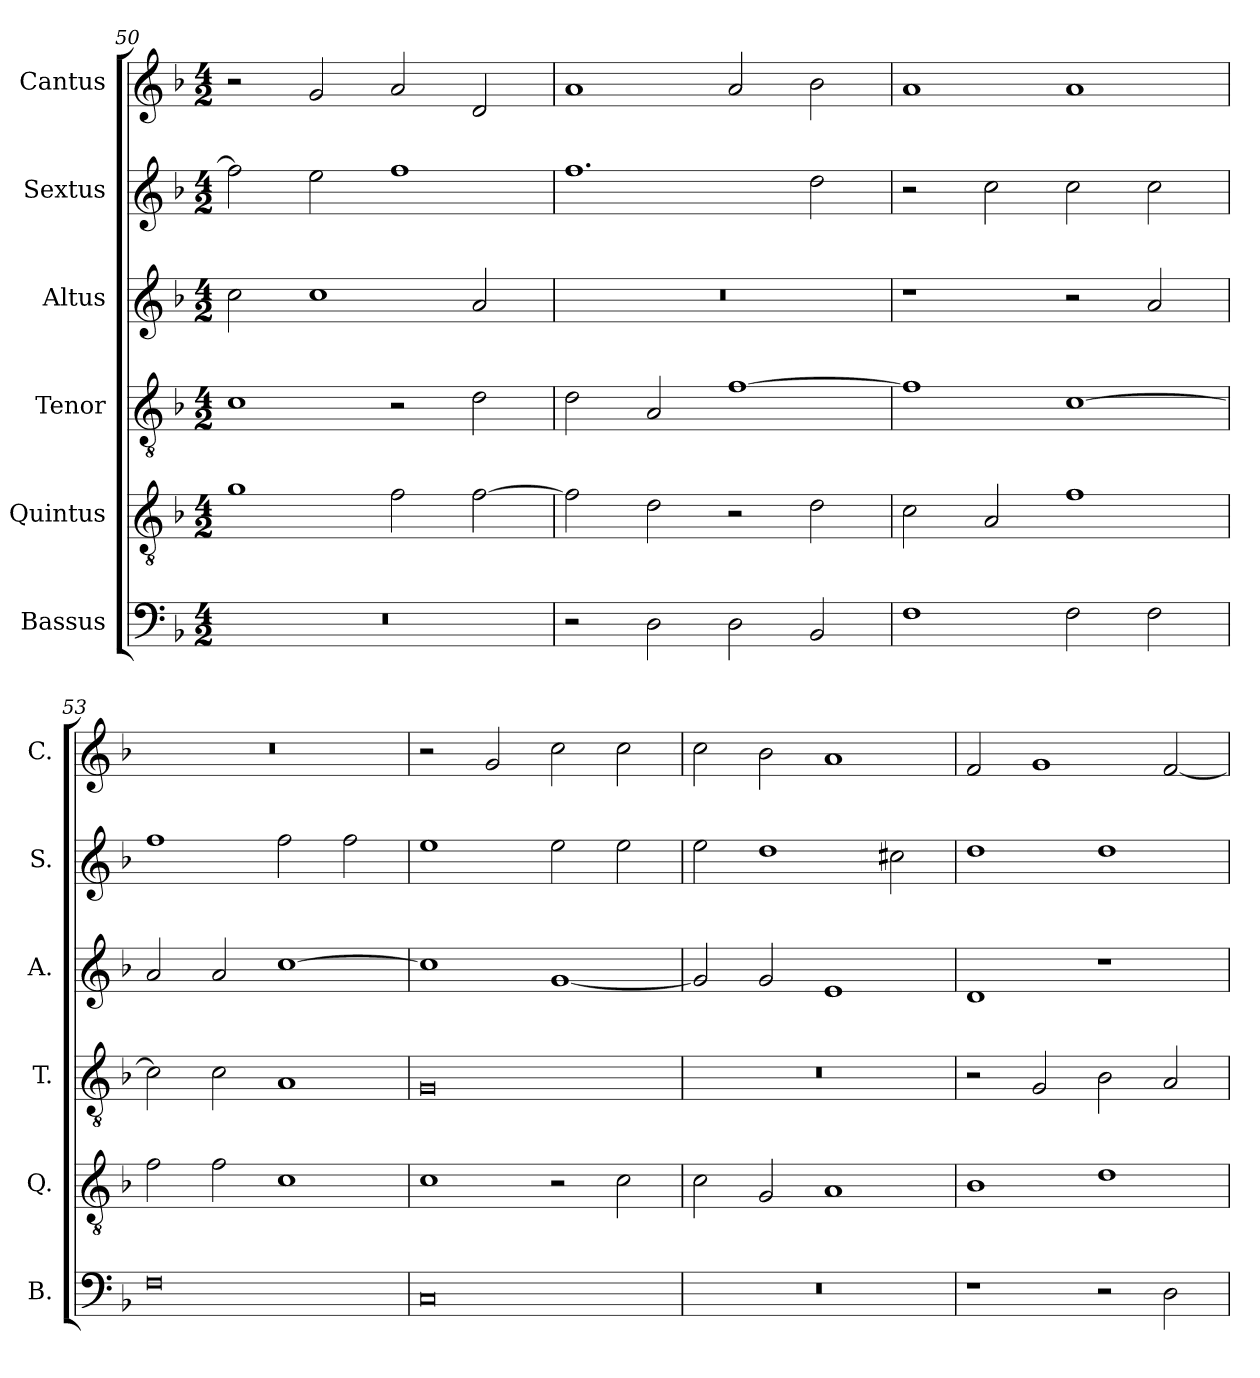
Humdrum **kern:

**kern	**kern	**kern	**kern	**kern	**kern
*part6	*part5	*part4	*part3	*part2	*part1
*staff6	*staff5	*staff4	*staff3	*staff2	*staff1
*I"Bassus	*I"Quintus	*I"Tenor	*I"Altus	*I"Sextus	*I"Cantus
*I'B.	*I'Q.	*I'T.	*I'A.	*I'S.	*I'C.
*clefF4	*clefGv2	*clefGv2	*clefG2	*clefG2	*clefG2
*k[b-]	*k[b-]	*k[b-]	*k[b-]	*k[b-]	*k[b-]
*F:	*F:	*F:	*F:	*F:	*F:
*M4/2	*M4/2	*M4/2	*M4/2	*M4/2	*M4/2
=50	=50	=50	=50	=50	=50
0r	1g	1c	2cc\	2ff\]	2r
.	.	.	1cc	2ee\	2g/
.	2f\	2r	.	1ff	2a/
.	[2f\	2d\	2a/	.	2d/
=51	=51	=51	=51	=51	=51
2r	2f\]	2d\	0r	1.ff	1a
2D\	2d\	2A/	.	.	.
2D\	2r	[1f	.	.	2a/
2BB-/	2d\	.	.	2dd\	2b-\
!!LO:LB:g=z
=52	=52	=52	=52	=52	=52
1F	2c\	1f]	1r	2r	1a
.	2A/	.	.	2cc\	.
2F\	1f	[1c	2r	2cc\	1a
2F\	.	.	2a/	2cc\	.
=53	=53	=53	=53	=53	=53
0F	2f\	2c\]	2a/	1ff	0r
.	2f\	2c\	2a/	.	.
.	1c	1A	[1cc	2ff\	.
.	.	.	.	2ff\	.
=54	=54	=54	=54	=54	=54
0C	1c	0G	1cc]	1ee	2r
.	.	.	.	.	2g/
.	2r	.	[1g	2ee\	2cc\
.	2c\	.	.	2ee\	2cc\
=55	=55	=55	=55	=55	=55
0r	2c\	0r	2g/]	2ee\	2cc\
.	2G/	.	2g/	1dd	2b-\
.	1A	.	1e	.	1a
.	.	.	.	2cc#X\	.
=56	=56	=56	=56	=56	=56
1r	1B-	2r	1d	1dd	2f/
.	.	2G/	.	.	1g
2r	1d	2B-\	1r	1dd	.
2D\	.	2A/	.	.	[2f/
=	=	=	=	=	=
*-	*-	*-	*-	*-	*-
